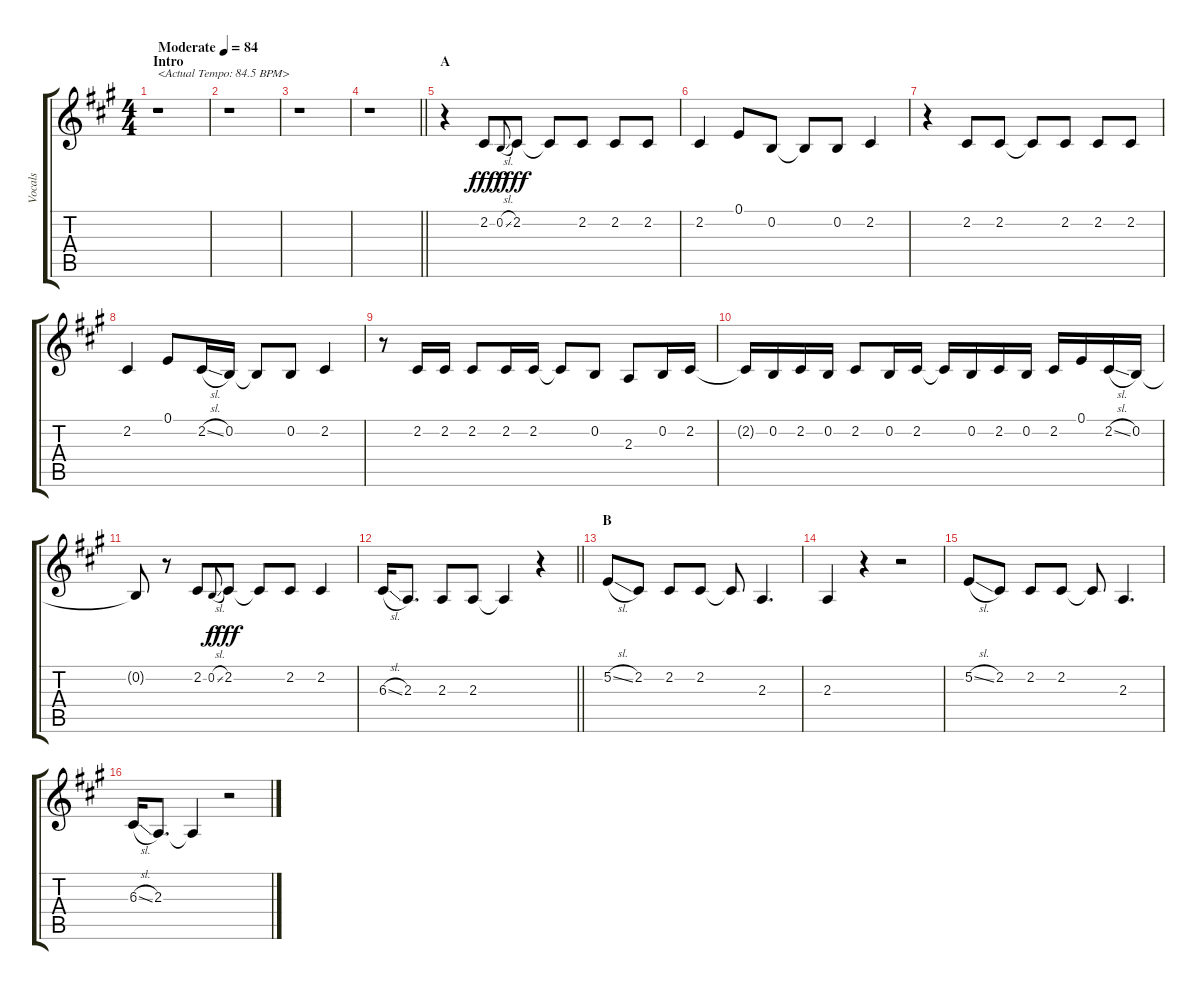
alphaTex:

\track ("Vocals" "Vocals") {instrument voiceoohs}
\staff {score tabs}
\tuning (E4 B3 G3 D3 A2 E2) {hide}
\ts (4 4)
\section ("" "Intro")
\tempo (84 "Moderate")
\clef g2
\ks a
r.1{txt "<Actual Tempo: 84.5 BPM>" dy fff instrument voiceoohs} |
r.1 |
r.1 |
\barLineRight lightlight
r.1 |
\section ("" "A")
r.4 2.2.8 0.2{sl}.8{gr onbeat dy f} 2.2.8{dy fff} 2.2{t}.8 2.2.8 2.2.8 2.2.8 |
2.2.4 0.1.8 0.2.8 0.2{t}.8 0.2.8 2.2.4 |
r.4 2.2.8 2.2.8 2.2{t}.8 2.2.8 2.2.8 2.2.8 |
2.2.4 0.1.8 2.2{sl}.16 0.2.16 0.2{t}.8 0.2.8 2.2.4 |
r.8 2.2.16 2.2.16 2.2.8 2.2.16 2.2.16 2.2{t}.8 0.2.8 2.3.8 0.2.16 2.2.16 |
2.2{t}.16 0.2.16 2.2.16 0.2.16 2.2.8 0.2.16 2.2.16 2.2{t}.16 0.2.16 2.2.16 0.2.16 2.2.16 0.1.16 2.2{sl}.16 0.2.16 |
0.2{t}.8 r.8 2.2.8 0.2{sl}.8{gr onbeat dy f} 2.2.8{dy fff} 2.2{t}.8 2.2.8 2.2.4 |
\barLineRight lightlight
6.3{sl}.16 2.3.8{d} 2.3.8 2.3.8 2.3{t}.4 r.4 |
\section ("" "B")
5.2{sl}.8 2.2.8 2.2.8 2.2.8 2.2{t}.8 2.3.4{d} |
2.3.4 r.4 r.2 |
5.2{sl}.8 2.2.8 2.2.8 2.2.8 2.2{t}.8 2.3.4{d} |
6.3{sl}.16 2.3.8{d} 2.3{t}.4 r.2
